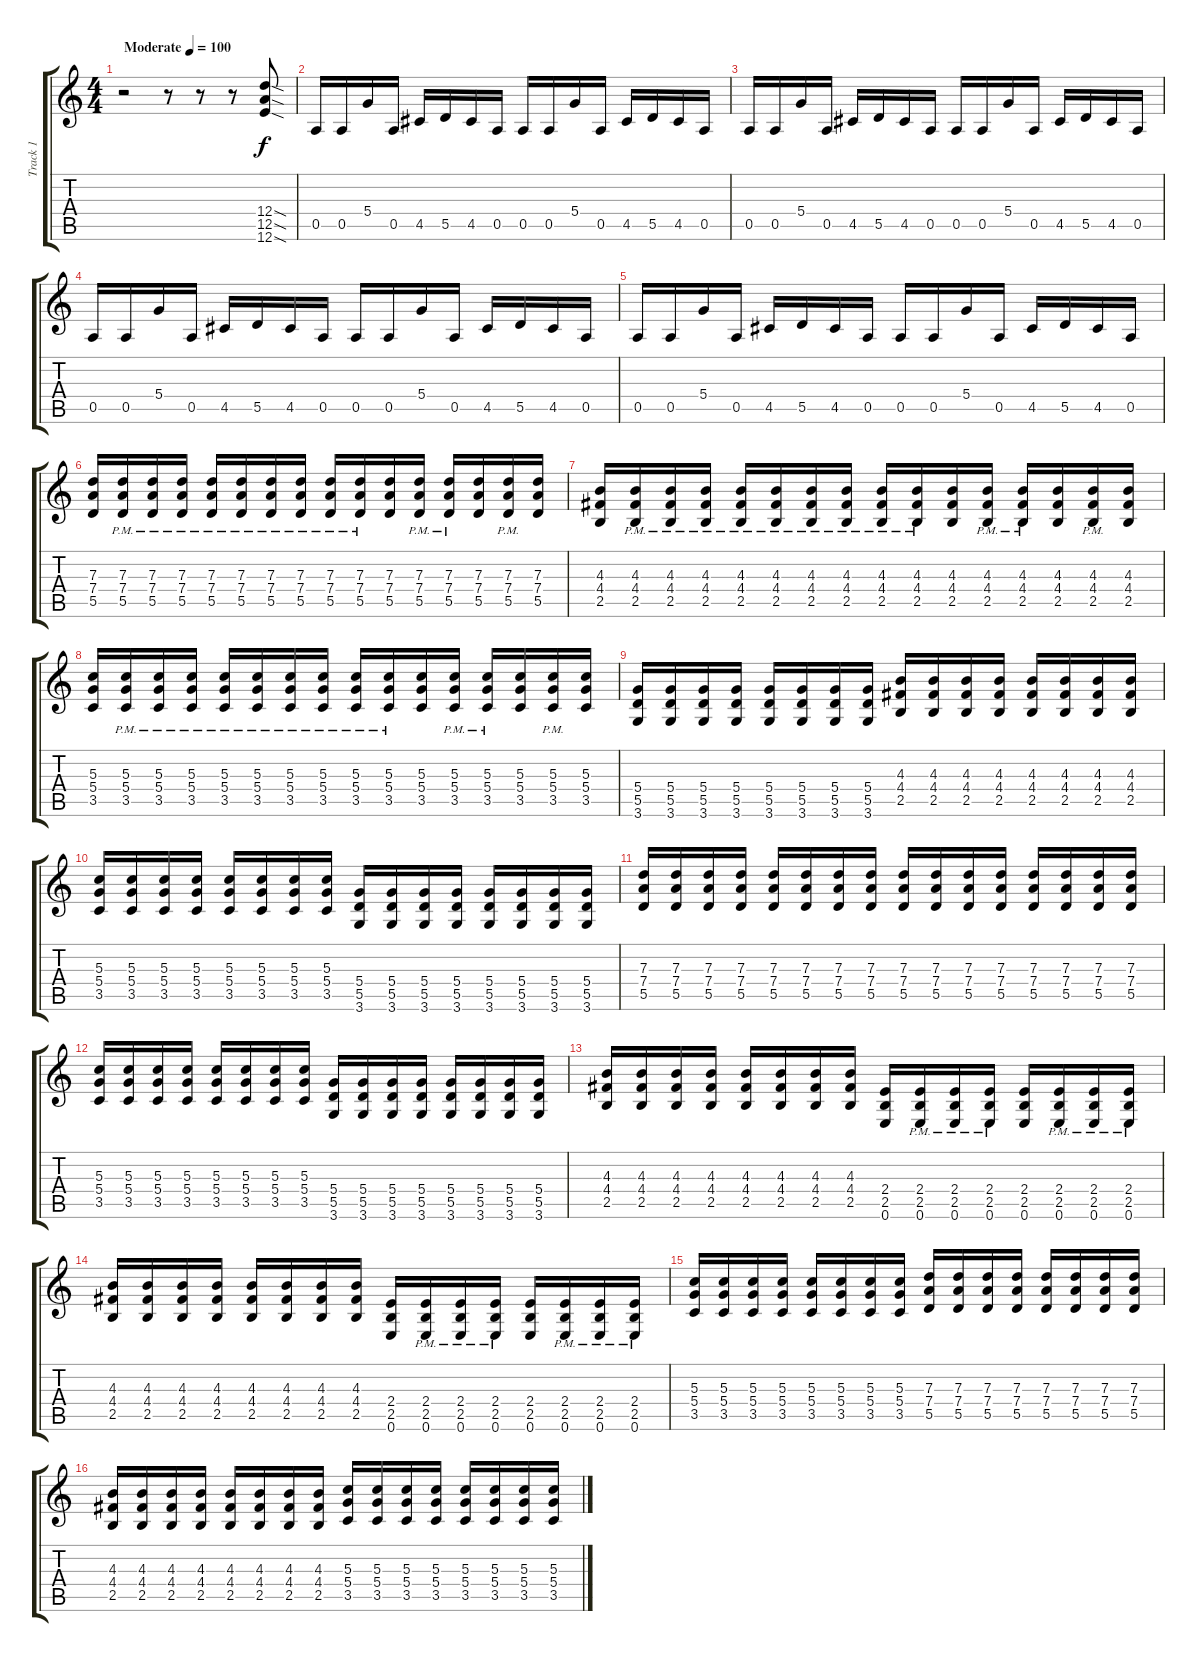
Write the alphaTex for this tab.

\track ("Track 1" "Track 1") {instrument distortionguitar}
\staff {score tabs}
\tuning (E4 B3 G3 D3 A2 E2) {hide}
\ts (4 4)
\tempo (100 "Moderate")
\clef g2
\ks c
r.2{dy f instrument distortionguitar} r.8 r.8 r.8 (12.4{sod} 12.5{sod} 12.6{sod}).8 |
0.5.16 0.5.16 5.4.16 0.5.16 4.5.16 5.5.16 4.5.16 0.5.16 0.5.16 0.5.16 5.4.16 0.5.16 4.5.16 5.5.16 4.5.16 0.5.16 |
0.5.16 0.5.16 5.4.16 0.5.16 4.5.16 5.5.16 4.5.16 0.5.16 0.5.16 0.5.16 5.4.16 0.5.16 4.5.16 5.5.16 4.5.16 0.5.16 |
0.5.16 0.5.16 5.4.16 0.5.16 4.5.16 5.5.16 4.5.16 0.5.16 0.5.16 0.5.16 5.4.16 0.5.16 4.5.16 5.5.16 4.5.16 0.5.16 |
0.5.16 0.5.16 5.4.16 0.5.16 4.5.16 5.5.16 4.5.16 0.5.16 0.5.16 0.5.16 5.4.16 0.5.16 4.5.16 5.5.16 4.5.16 0.5.16 |
(7.3 7.4 5.5).16 (7.3{pm} 7.4{pm} 5.5{pm}).16 (7.3{pm} 7.4{pm} 5.5{pm}).16 (7.3{pm} 7.4{pm} 5.5{pm}).16 (7.3{pm} 7.4{pm} 5.5{pm}).16 (7.3{pm} 7.4{pm} 5.5{pm}).16 (7.3{pm} 7.4{pm} 5.5{pm}).16 (7.3{pm} 7.4{pm} 5.5{pm}).16 (7.3{pm} 7.4{pm} 5.5{pm}).16 (7.3{pm} 7.4{pm} 5.5{pm}).16 (7.3 7.4 5.5).16 (7.3{pm} 7.4{pm} 5.5{pm}).16 (7.3{pm} 7.4{pm} 5.5{pm}).16 (7.3 7.4 5.5).16 (7.3{pm} 7.4{pm} 5.5{pm}).16 (7.3 7.4 5.5).16 |
(4.3 4.4 2.5).16 (4.3{pm} 4.4{pm} 2.5{pm}).16 (4.3{pm} 4.4{pm} 2.5{pm}).16 (4.3{pm} 4.4{pm} 2.5{pm}).16 (4.3{pm} 4.4{pm} 2.5{pm}).16 (4.3{pm} 4.4{pm} 2.5{pm}).16 (4.3{pm} 4.4{pm} 2.5{pm}).16 (4.3{pm} 4.4{pm} 2.5{pm}).16 (4.3{pm} 4.4{pm} 2.5{pm}).16 (4.3{pm} 4.4{pm} 2.5{pm}).16 (4.3 4.4 2.5).16 (4.3{pm} 4.4{pm} 2.5{pm}).16 (4.3{pm} 4.4{pm} 2.5{pm}).16 (4.3 4.4 2.5).16 (4.3{pm} 4.4{pm} 2.5{pm}).16 (4.3 4.4 2.5).16 |
(5.3 5.4 3.5).16 (5.3{pm} 5.4{pm} 3.5{pm}).16 (5.3{pm} 5.4{pm} 3.5{pm}).16 (5.3{pm} 5.4{pm} 3.5{pm}).16 (5.3{pm} 5.4{pm} 3.5{pm}).16 (5.3{pm} 5.4{pm} 3.5{pm}).16 (5.3{pm} 5.4{pm} 3.5{pm}).16 (5.3{pm} 5.4{pm} 3.5{pm}).16 (5.3{pm} 5.4{pm} 3.5{pm}).16 (5.3{pm} 5.4{pm} 3.5{pm}).16 (5.3 5.4 3.5).16 (5.3{pm} 5.4{pm} 3.5{pm}).16 (5.3{pm} 5.4{pm} 3.5{pm}).16 (5.3 5.4 3.5).16 (5.3{pm} 5.4{pm} 3.5{pm}).16 (5.3 5.4 3.5).16 |
(5.4 5.5 3.6).16 (5.4 5.5 3.6).16 (5.4 5.5 3.6).16 (5.4 5.5 3.6).16 (5.4 5.5 3.6).16 (5.4 5.5 3.6).16 (5.4 5.5 3.6).16 (5.4 5.5 3.6).16 (4.3 4.4 2.5).16 (4.3 4.4 2.5).16 (4.3 4.4 2.5).16 (4.3 4.4 2.5).16 (4.3 4.4 2.5).16 (4.3 4.4 2.5).16 (4.3 4.4 2.5).16 (4.3 4.4 2.5).16 |
(5.3 5.4 3.5).16 (5.3 5.4 3.5).16 (5.3 5.4 3.5).16 (5.3 5.4 3.5).16 (5.3 5.4 3.5).16 (5.3 5.4 3.5).16 (5.3 5.4 3.5).16 (5.3 5.4 3.5).16 (5.4 5.5 3.6).16 (5.4 5.5 3.6).16 (5.4 5.5 3.6).16 (5.4 5.5 3.6).16 (5.4 5.5 3.6).16 (5.4 5.5 3.6).16 (5.4 5.5 3.6).16 (5.4 5.5 3.6).16 |
(7.3 7.4 5.5).16 (7.3 7.4 5.5).16 (7.3 7.4 5.5).16 (7.3 7.4 5.5).16 (7.3 7.4 5.5).16 (7.3 7.4 5.5).16 (7.3 7.4 5.5).16 (7.3 7.4 5.5).16 (7.3 7.4 5.5).16 (7.3 7.4 5.5).16 (7.3 7.4 5.5).16 (7.3 7.4 5.5).16 (7.3 7.4 5.5).16 (7.3 7.4 5.5).16 (7.3 7.4 5.5).16 (7.3 7.4 5.5).16 |
(5.3 5.4 3.5).16 (5.3 5.4 3.5).16 (5.3 5.4 3.5).16 (5.3 5.4 3.5).16 (5.3 5.4 3.5).16 (5.3 5.4 3.5).16 (5.3 5.4 3.5).16 (5.3 5.4 3.5).16 (5.4 5.5 3.6).16 (5.4 5.5 3.6).16 (5.4 5.5 3.6).16 (5.4 5.5 3.6).16 (5.4 5.5 3.6).16 (5.4 5.5 3.6).16 (5.4 5.5 3.6).16 (5.4 5.5 3.6).16 |
(4.3 4.4 2.5).16 (4.3 4.4 2.5).16 (4.3 4.4 2.5).16 (4.3 4.4 2.5).16 (4.3 4.4 2.5).16 (4.3 4.4 2.5).16 (4.3 4.4 2.5).16 (4.3 4.4 2.5).16 (2.4 2.5 0.6).16 (2.4{pm} 2.5{pm} 0.6{pm}).16 (2.4{pm} 2.5{pm} 0.6{pm}).16 (2.4{pm} 2.5{pm} 0.6{pm}).16 (2.4 2.5 0.6).16 (2.4{pm} 2.5{pm} 0.6{pm}).16 (2.4{pm} 2.5{pm} 0.6{pm}).16 (2.4{pm} 2.5{pm} 0.6{pm}).16 |
(4.3 4.4 2.5).16 (4.3 4.4 2.5).16 (4.3 4.4 2.5).16 (4.3 4.4 2.5).16 (4.3 4.4 2.5).16 (4.3 4.4 2.5).16 (4.3 4.4 2.5).16 (4.3 4.4 2.5).16 (2.4 2.5 0.6).16 (2.4{pm} 2.5{pm} 0.6{pm}).16 (2.4{pm} 2.5{pm} 0.6{pm}).16 (2.4{pm} 2.5{pm} 0.6{pm}).16 (2.4 2.5 0.6).16 (2.4{pm} 2.5{pm} 0.6{pm}).16 (2.4{pm} 2.5{pm} 0.6{pm}).16 (2.4{pm} 2.5{pm} 0.6{pm}).16 |
(5.3 5.4 3.5).16 (5.3 5.4 3.5).16 (5.3 5.4 3.5).16 (5.3 5.4 3.5).16 (5.3 5.4 3.5).16 (5.3 5.4 3.5).16 (5.3 5.4 3.5).16 (5.3 5.4 3.5).16 (7.3 7.4 5.5).16 (7.3 7.4 5.5).16 (7.3 7.4 5.5).16 (7.3 7.4 5.5).16 (7.3 7.4 5.5).16 (7.3 7.4 5.5).16 (7.3 7.4 5.5).16 (7.3 7.4 5.5).16 |
(4.3 4.4 2.5).16 (4.3 4.4 2.5).16 (4.3 4.4 2.5).16 (4.3 4.4 2.5).16 (4.3 4.4 2.5).16 (4.3 4.4 2.5).16 (4.3 4.4 2.5).16 (4.3 4.4 2.5).16 (5.3 5.4 3.5).16 (5.3 5.4 3.5).16 (5.3 5.4 3.5).16 (5.3 5.4 3.5).16 (5.3 5.4 3.5).16 (5.3 5.4 3.5).16 (5.3 5.4 3.5).16 (5.3 5.4 3.5).16
